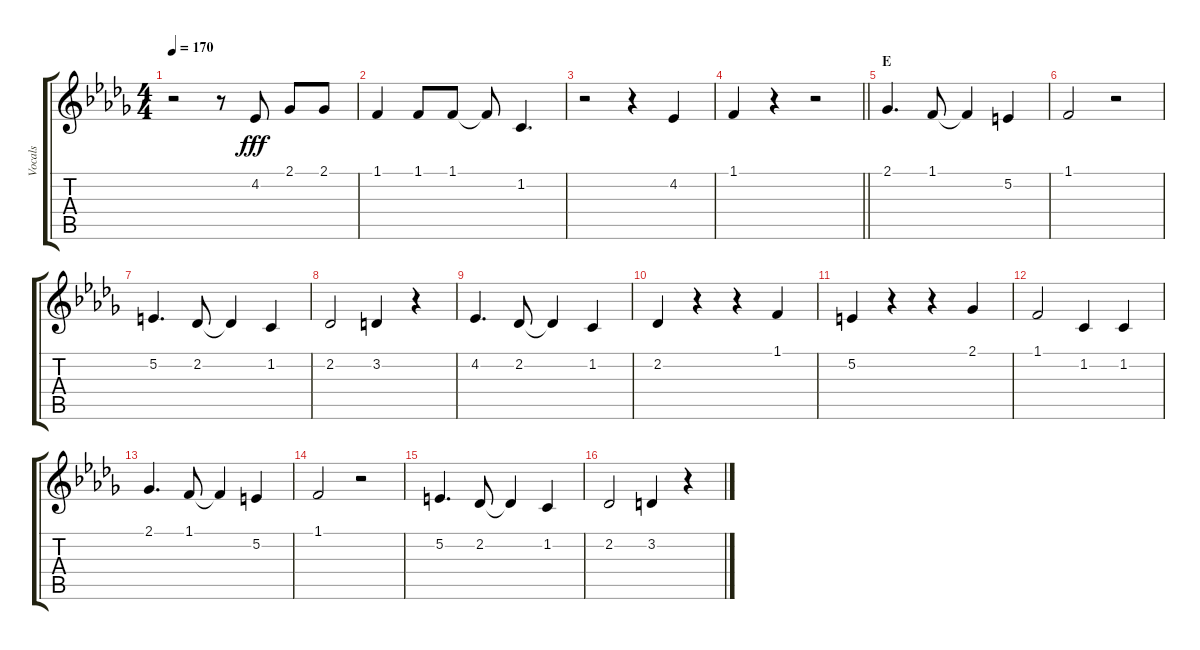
\track ("Vocals" "Vocals") {instrument voiceoohs}
\staff {score tabs}
\tuning (E4 B3 G3 D3 A2 E2) {hide}
\ts (4 4)
\tempo 170
\clef g2
\ks db
r.2{dy fff} r.8 4.2.8 2.1.8 2.1.8 |
1.1.4 1.1.8 1.1.8 1.1{t}.8 1.2.4{d} |
r.2 r.4 4.2.4 |
\barLineRight lightlight
1.1.4 r.4 r.2 |
\section ("" "E")
2.1.4{d} 1.1.8 1.1{t}.4 5.2.4 |
1.1.2 r.2 |
5.2.4{d} 2.2.8 2.2{t}.4 1.2.4 |
2.2.2 3.2.4 r.4 |
4.2.4{d} 2.2.8 2.2{t}.4 1.2.4 |
2.2.4 r.4 r.4 1.1.4 |
5.2.4 r.4 r.4 2.1.4 |
1.1.2 1.2.4 1.2.4 |
2.1.4{d} 1.1.8 1.1{t}.4 5.2.4 |
1.1.2 r.2 |
5.2.4{d} 2.2.8 2.2{t}.4 1.2.4 |
2.2.2 3.2.4 r.4
